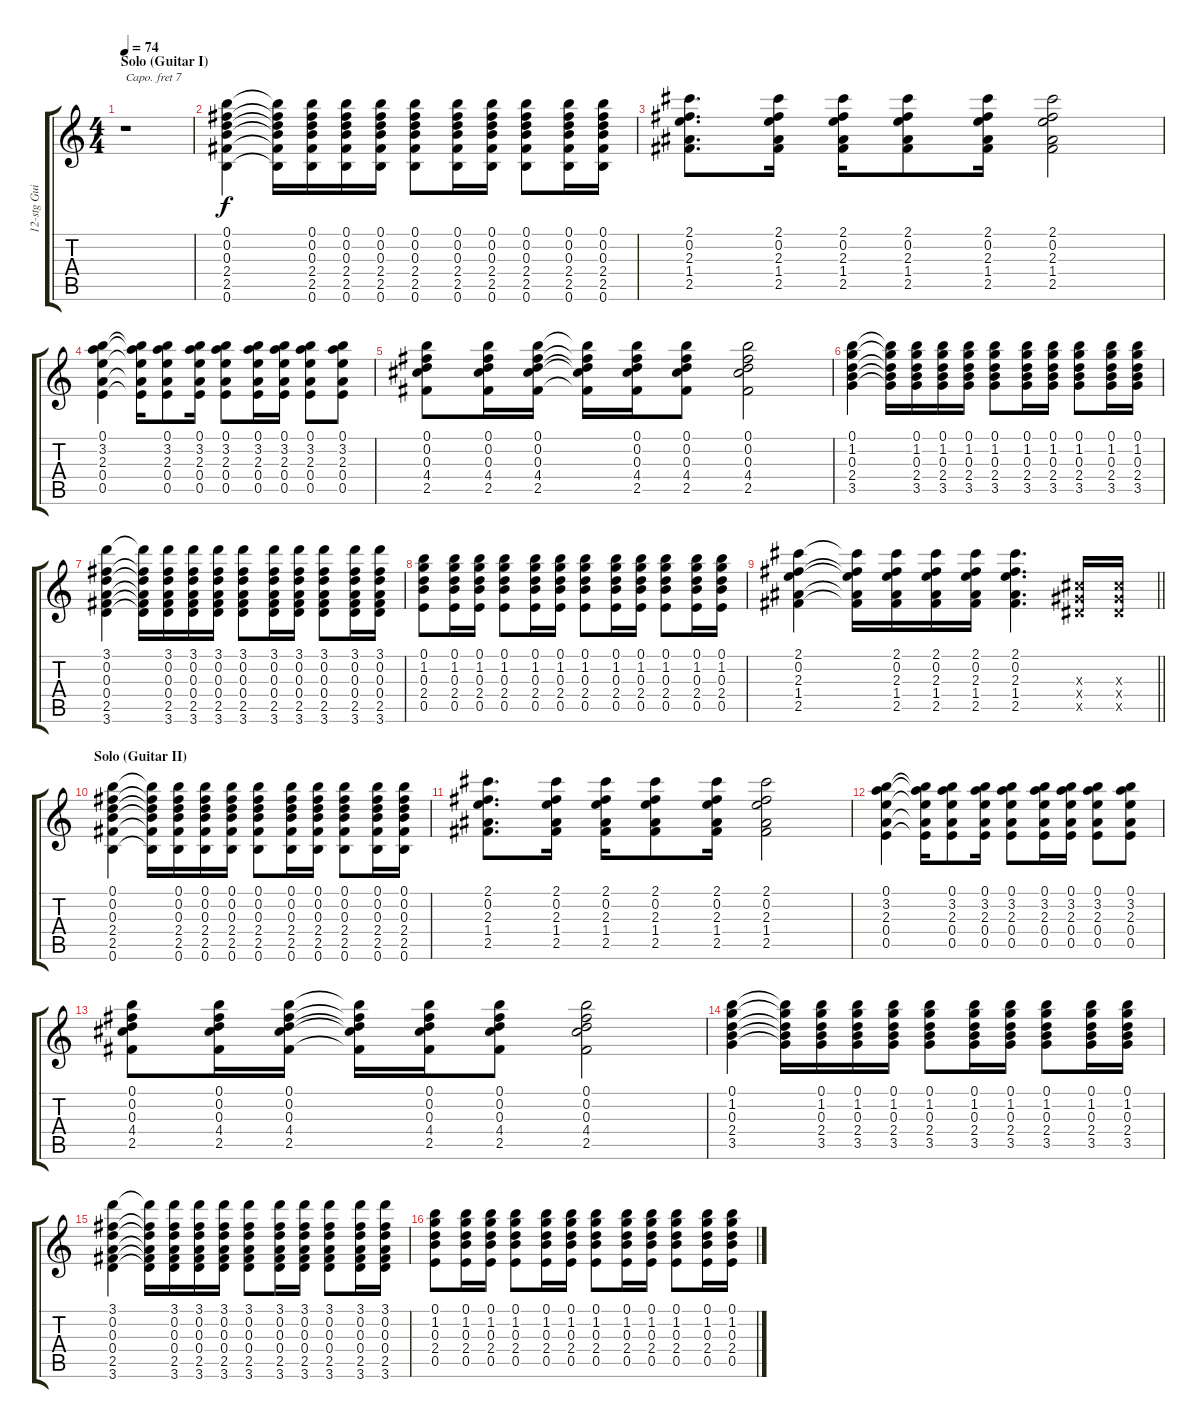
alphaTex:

\track ("12-stg Guitar " "12-stg Gui") {instrument acousticguitarsteel}
\staff {score tabs}
\capo 7
\tuning (E4 B3 G3 D3 A2 E2) {hide}
\ts (4 4)
\section ("" "Solo (Guitar I)")
\tempo 74
\clef g2
\ks c
r.1{dy f instrument acousticguitarsteel} |
(0.1 0.2 0.3 2.4 2.5 0.6).4 (0.1{t} 0.2{t} 0.3{t} 2.4{t} 2.5{t} 0.6{t}).16 (0.1 0.2 0.3 2.4 2.5 0.6).16 (0.1 0.2 0.3 2.4 2.5 0.6).16 (0.1 0.2 0.3 2.4 2.5 0.6).16 (0.1 0.2 0.3 2.4 2.5 0.6).8 (0.1 0.2 0.3 2.4 2.5 0.6).16 (0.1 0.2 0.3 2.4 2.5 0.6).16 (0.1 0.2 0.3 2.4 2.5 0.6).8 (0.1 0.2 0.3 2.4 2.5 0.6).16 (0.1 0.2 0.3 2.4 2.5 0.6).16 |
(2.1 0.2 2.3 1.4 2.5).8{d} (2.1 0.2 2.3 1.4 2.5).16 (2.1 0.2 2.3 1.4 2.5).16 (2.1 0.2 2.3 1.4 2.5).8 (2.1 0.2 2.3 1.4 2.5).16 (2.1 0.2 2.3 1.4 2.5).2 |
(0.1 3.2 2.3 0.4 0.5).4 (0.1{t} 3.2{t} 2.3{t} 0.4{t} 0.5{t}).16 (0.1 3.2 2.3 0.4 0.5).8 (0.1 3.2 2.3 0.4 0.5).16 (0.1 3.2 2.3 0.4 0.5).8 (0.1 3.2 2.3 0.4 0.5).16 (0.1 3.2 2.3 0.4 0.5).16 (0.1 3.2 2.3 0.4 0.5).8 (0.1 3.2 2.3 0.4 0.5).8 |
(0.1 0.2 0.3 4.4 2.5).8 (0.1 0.2 0.3 4.4 2.5).16 (0.1 0.2 0.3 4.4 2.5).16 (0.1{t} 0.2{t} 0.3{t} 4.4{t} 2.5{t}).16 (0.1 0.2 0.3 4.4 2.5).16 (0.1 0.2 0.3 4.4 2.5).8 (0.1 0.2 0.3 4.4 2.5).2 |
(0.1 1.2 0.3 2.4 3.5).4 (0.1{t} 1.2{t} 0.3{t} 2.4{t} 3.5{t}).16 (0.1 1.2 0.3 2.4 3.5).16 (0.1 1.2 0.3 2.4 3.5).16 (0.1 1.2 0.3 2.4 3.5).16 (0.1 1.2 0.3 2.4 3.5).8 (0.1 1.2 0.3 2.4 3.5).16 (0.1 1.2 0.3 2.4 3.5).16 (0.1 1.2 0.3 2.4 3.5).8 (0.1 1.2 0.3 2.4 3.5).16 (0.1 1.2 0.3 2.4 3.5).16 |
(3.1 0.2 0.3 0.4 2.5 3.6).4 (3.1{t} 0.2{t} 0.3{t} 0.4{t} 2.5{t} 3.6{t}).16 (3.1 0.2 0.3 0.4 2.5 3.6).16 (3.1 0.2 0.3 0.4 2.5 3.6).16 (3.1 0.2 0.3 0.4 2.5 3.6).16 (3.1 0.2 0.3 0.4 2.5 3.6).8 (3.1 0.2 0.3 0.4 2.5 3.6).16 (3.1 0.2 0.3 0.4 2.5 3.6).16 (3.1 0.2 0.3 0.4 2.5 3.6).8 (3.1 0.2 0.3 0.4 2.5 3.6).16 (3.1 0.2 0.3 0.4 2.5 3.6).16 |
(0.1 1.2 0.3 2.4 0.5).8 (0.1 1.2 0.3 2.4 0.5).16 (0.1 1.2 0.3 2.4 0.5).16 (0.1 1.2 0.3 2.4 0.5).8 (0.1 1.2 0.3 2.4 0.5).16 (0.1 1.2 0.3 2.4 0.5).16 (0.1 1.2 0.3 2.4 0.5).8 (0.1 1.2 0.3 2.4 0.5).16 (0.1 1.2 0.3 2.4 0.5).16 (0.1 1.2 0.3 2.4 0.5).8 (0.1 1.2 0.3 2.4 0.5).16 (0.1 1.2 0.3 2.4 0.5).16 |
\barLineRight lightlight
(2.1 0.2 2.3 1.4 2.5).4 (2.1{t} 0.2{t} 2.3{t} 1.4{t} 2.5{t}).16 (2.1 0.2 2.3 1.4 2.5).16 (2.1 0.2 2.3 1.4 2.5).16 (2.1 0.2 2.3 1.4 2.5).16 (2.1 0.2 2.3 1.4 2.5).4{d} (-1.3{x} -1.4{x} -1.5{x}).16 (-1.3{x} -1.4{x} -1.5{x}).16 |
\section ("" "Solo (Guitar II)")
(0.1 0.2 0.3 2.4 2.5 0.6).4 (0.1{t} 0.2{t} 0.3{t} 2.4{t} 2.5{t} 0.6{t}).16 (0.1 0.2 0.3 2.4 2.5 0.6).16 (0.1 0.2 0.3 2.4 2.5 0.6).16 (0.1 0.2 0.3 2.4 2.5 0.6).16 (0.1 0.2 0.3 2.4 2.5 0.6).8 (0.1 0.2 0.3 2.4 2.5 0.6).16 (0.1 0.2 0.3 2.4 2.5 0.6).16 (0.1 0.2 0.3 2.4 2.5 0.6).8 (0.1 0.2 0.3 2.4 2.5 0.6).16 (0.1 0.2 0.3 2.4 2.5 0.6).16 |
(2.1 0.2 2.3 1.4 2.5).8{d} (2.1 0.2 2.3 1.4 2.5).16 (2.1 0.2 2.3 1.4 2.5).16 (2.1 0.2 2.3 1.4 2.5).8 (2.1 0.2 2.3 1.4 2.5).16 (2.1 0.2 2.3 1.4 2.5).2 |
(0.1 3.2 2.3 0.4 0.5).4 (0.1{t} 3.2{t} 2.3{t} 0.4{t} 0.5{t}).16 (0.1 3.2 2.3 0.4 0.5).8 (0.1 3.2 2.3 0.4 0.5).16 (0.1 3.2 2.3 0.4 0.5).8 (0.1 3.2 2.3 0.4 0.5).16 (0.1 3.2 2.3 0.4 0.5).16 (0.1 3.2 2.3 0.4 0.5).8 (0.1 3.2 2.3 0.4 0.5).8 |
(0.1 0.2 0.3 4.4 2.5).8 (0.1 0.2 0.3 4.4 2.5).16 (0.1 0.2 0.3 4.4 2.5).16 (0.1{t} 0.2{t} 0.3{t} 4.4{t} 2.5{t}).16 (0.1 0.2 0.3 4.4 2.5).16 (0.1 0.2 0.3 4.4 2.5).8 (0.1 0.2 0.3 4.4 2.5).2 |
(0.1 1.2 0.3 2.4 3.5).4 (0.1{t} 1.2{t} 0.3{t} 2.4{t} 3.5{t}).16 (0.1 1.2 0.3 2.4 3.5).16 (0.1 1.2 0.3 2.4 3.5).16 (0.1 1.2 0.3 2.4 3.5).16 (0.1 1.2 0.3 2.4 3.5).8 (0.1 1.2 0.3 2.4 3.5).16 (0.1 1.2 0.3 2.4 3.5).16 (0.1 1.2 0.3 2.4 3.5).8 (0.1 1.2 0.3 2.4 3.5).16 (0.1 1.2 0.3 2.4 3.5).16 |
(3.1 0.2 0.3 0.4 2.5 3.6).4 (3.1{t} 0.2{t} 0.3{t} 0.4{t} 2.5{t} 3.6{t}).16 (3.1 0.2 0.3 0.4 2.5 3.6).16 (3.1 0.2 0.3 0.4 2.5 3.6).16 (3.1 0.2 0.3 0.4 2.5 3.6).16 (3.1 0.2 0.3 0.4 2.5 3.6).8 (3.1 0.2 0.3 0.4 2.5 3.6).16 (3.1 0.2 0.3 0.4 2.5 3.6).16 (3.1 0.2 0.3 0.4 2.5 3.6).8 (3.1 0.2 0.3 0.4 2.5 3.6).16 (3.1 0.2 0.3 0.4 2.5 3.6).16 |
(0.1 1.2 0.3 2.4 0.5).8 (0.1 1.2 0.3 2.4 0.5).16 (0.1 1.2 0.3 2.4 0.5).16 (0.1 1.2 0.3 2.4 0.5).8 (0.1 1.2 0.3 2.4 0.5).16 (0.1 1.2 0.3 2.4 0.5).16 (0.1 1.2 0.3 2.4 0.5).8 (0.1 1.2 0.3 2.4 0.5).16 (0.1 1.2 0.3 2.4 0.5).16 (0.1 1.2 0.3 2.4 0.5).8 (0.1 1.2 0.3 2.4 0.5).16 (0.1 1.2 0.3 2.4 0.5).16
